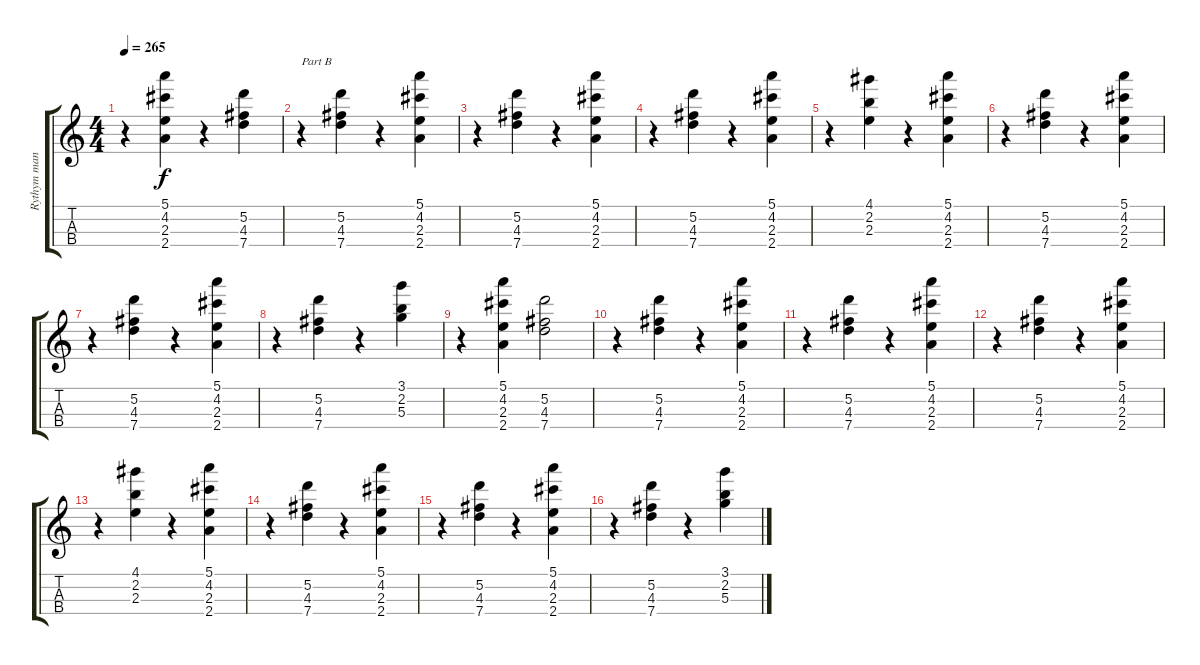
\track ("Rythym mandolin" "Rythym man") {instrument banjo}
\staff {score tabs}
\tuning (E5 A4 D4 G3) {hide}
\displaytranspose 12
\ts (4 4)
\tempo 265
\clef g2
\ks c
r.4{dy f} (5.1 4.2 2.3 2.4).4 r.4 (5.2 4.3 7.4).4 |
r.4{txt "Part B"} (5.2 4.3 7.4).4 r.4 (5.1 4.2 2.3 2.4).4 |
r.4 (5.2 4.3 7.4).4 r.4 (5.1 4.2 2.3 2.4).4 |
r.4 (5.2 4.3 7.4).4 r.4 (5.1 4.2 2.3 2.4).4 |
r.4 (4.1 2.2 2.3).4 r.4 (5.1 4.2 2.3 2.4).4 |
r.4 (5.2 4.3 7.4).4 r.4 (5.1 4.2 2.3 2.4).4 |
r.4 (5.2 4.3 7.4).4 r.4 (5.1 4.2 2.3 2.4).4 |
r.4 (5.2 4.3 7.4).4 r.4 (3.1 2.2 5.3).4 |
r.4 (5.1 4.2 2.3 2.4).4 (5.2 4.3 7.4).2 |
r.4 (5.2 4.3 7.4).4 r.4 (5.1 4.2 2.3 2.4).4 |
r.4 (5.2 4.3 7.4).4 r.4 (5.1 4.2 2.3 2.4).4 |
r.4 (5.2 4.3 7.4).4 r.4 (5.1 4.2 2.3 2.4).4 |
r.4 (4.1 2.2 2.3).4 r.4 (5.1 4.2 2.3 2.4).4 |
r.4 (5.2 4.3 7.4).4 r.4 (5.1 4.2 2.3 2.4).4 |
r.4 (5.2 4.3 7.4).4 r.4 (5.1 4.2 2.3 2.4).4 |
r.4 (5.2 4.3 7.4).4 r.4 (3.1 2.2 5.3).4
